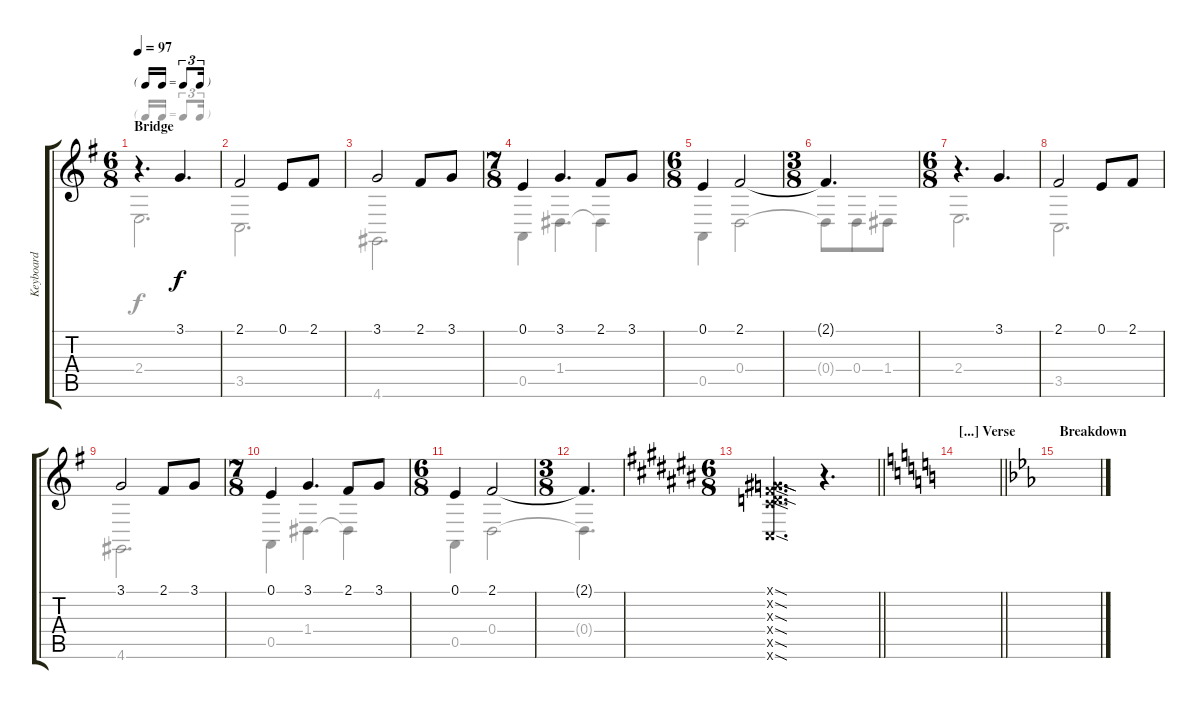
\track ("Keyboard" "Keyboard") {instrument electricpiano1}
\staff {score tabs}
\tuning (E4 B3 G3 D3 A2 E2) {hide}
\voice
\ts (6 8)
\tf triplet16th
\section ("" "Bridge")
\tempo 97
\clef g2
\ks eminor
r.4{d dy f instrument electricpiano1} 3.1.4{d} |
2.1.2 0.1.8 2.1.8 |
3.1.2 2.1.8 3.1.8 |
\ts (7 8)
0.1.4 3.1.4{d} 2.1.8{beam merge} 3.1.8 |
\ts (6 8)
0.1.4 2.1.2 |
\ts (3 8)
2.1{t}.4{d} |
\ts (6 8)
r.4{d} 3.1.4{d} |
2.1.2 0.1.8 2.1.8 |
3.1.2 2.1.8 3.1.8 |
\ts (7 8)
0.1.4 3.1.4{d} 2.1.8{beam merge} 3.1.8 |
\ts (6 8)
0.1.4 2.1.2 |
\ts (3 8)
2.1{t}.4{d} |
\ts (6 8)
\barLineRight lightlight
\ks c#
(3.1{sod x} 7.2{sod x} 7.3{sod x} 11.4{sod x} 23.5{sod x} 9.6{sod x}).4{d} r.4{d} |
\section ("" "[...] Verse")
\barLineRight lightlight
\ks c
|
\section ("" "Breakdown")
\ks cminor
|
\voice
\clef g2
\ottava regular
\simile none
\ks eminor
2.4.2{d dy f} |
3.5.2{d} |
4.6.2{d} |
0.5.4 1.4.4{d} 1.4{t}.4 |
0.5.4 0.4.2 |
0.4{t}.8 0.4.8 1.4.8 |
2.4.2{d} |
3.5.2{d} |
4.6.2{d} |
0.5.4 1.4.4{d} 1.4{t}.4 |
0.5.4 0.4.2 |
0.4{t}.4{d} |
\barLineRight lightlight
\ks c#
|
\barLineRight lightlight
\ks c
|
\ks cminor
|
